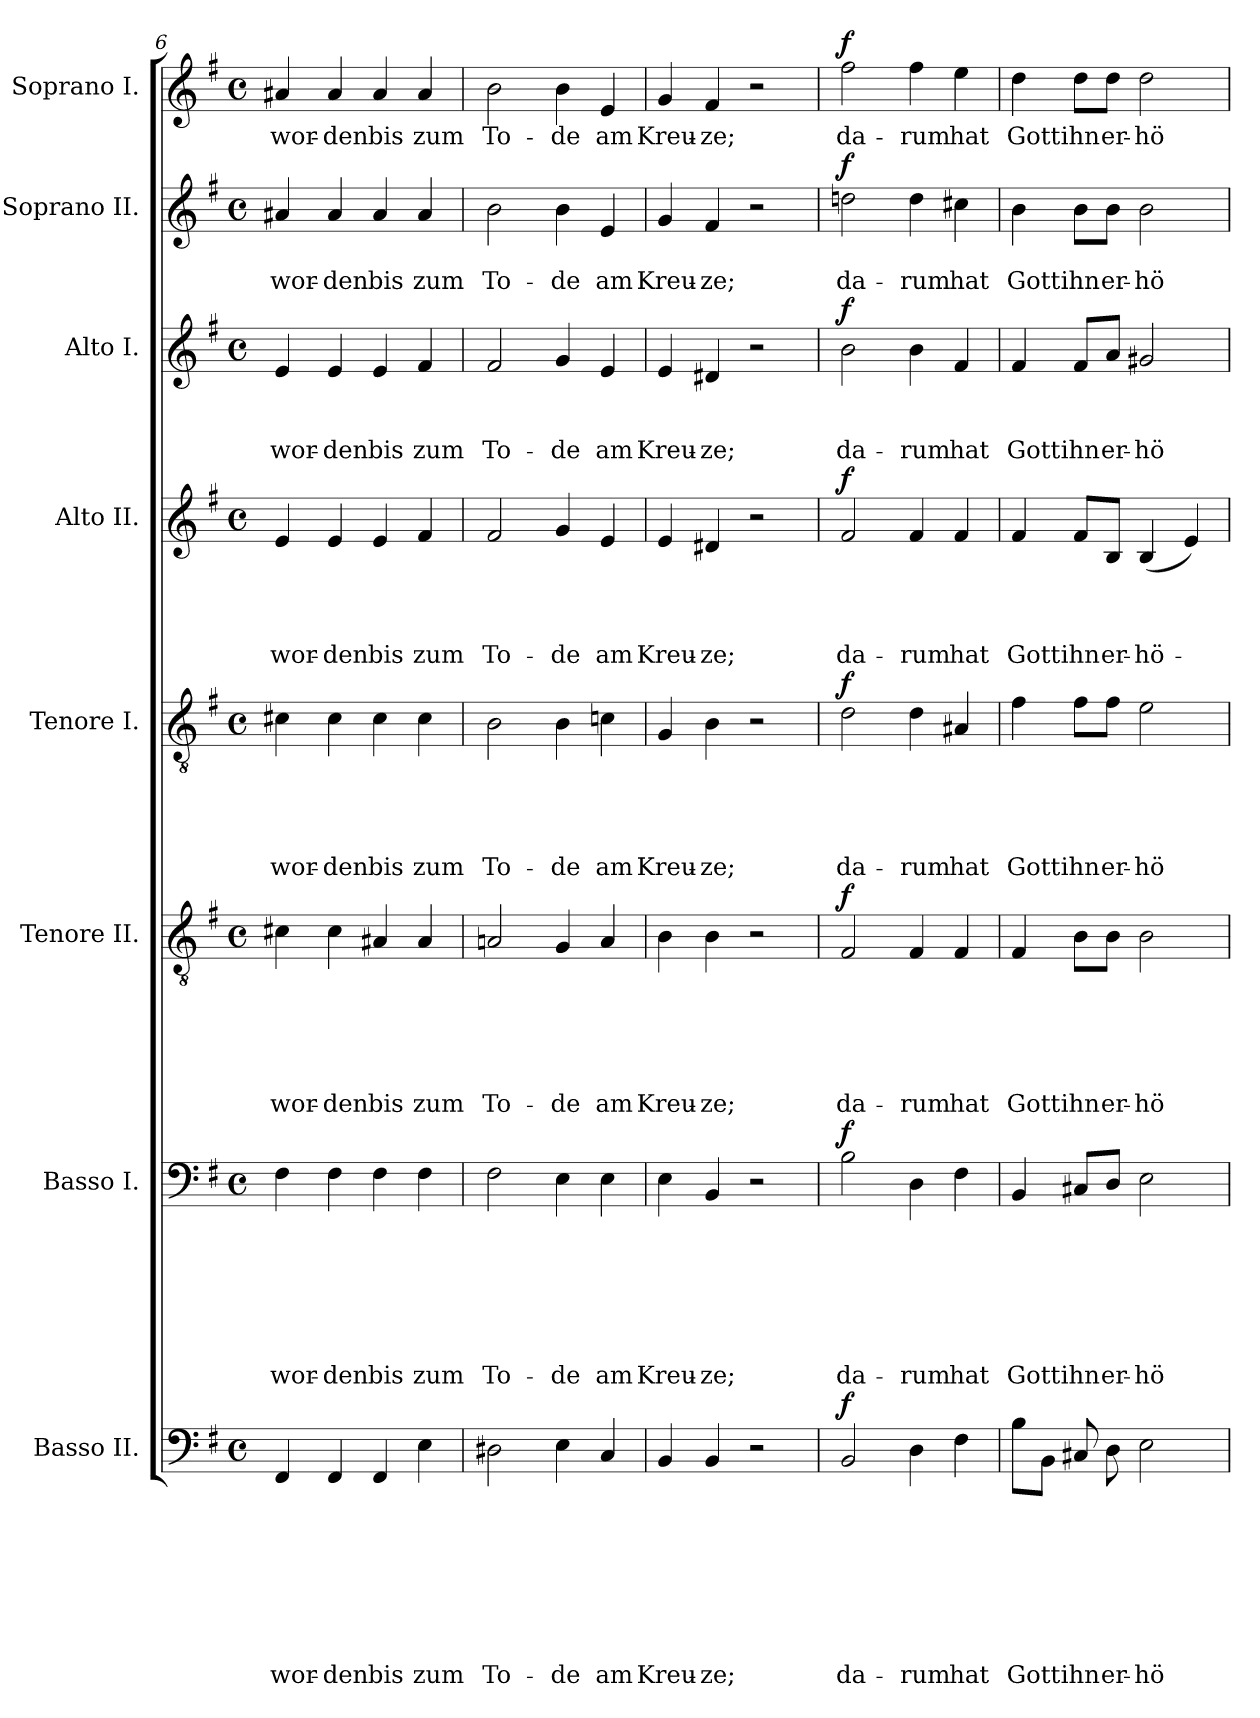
**kern	**text	**text	**text	**text	**text	**text	**text	**text	**dynam	**kern	**text	**text	**text	**text	**text	**text	**text	**dynam	**kern	**text	**text	**text	**text	**text	**text	**dynam	**kern	**text	**text	**text	**text	**text	**dynam	**kern	**text	**text	**text	**text	**dynam	**kern	**text	**text	**text	**dynam	**kern	**text	**text	**dynam	**kern	**text	**dynam
*part8	*part8	*part8	*part8	*part8	*part8	*part8	*part8	*part8	*part8	*part7	*part7	*part7	*part7	*part7	*part7	*part7	*part7	*part7	*part6	*part6	*part6	*part6	*part6	*part6	*part6	*part6	*part5	*part5	*part5	*part5	*part5	*part5	*part5	*part4	*part4	*part4	*part4	*part4	*part4	*part3	*part3	*part3	*part3	*part3	*part2	*part2	*part2	*part2	*part1	*part1	*part1
*staff8	*staff8	*staff8	*staff8	*staff8	*staff8	*staff8	*staff8	*staff8	*staff8	*staff7	*staff7	*staff7	*staff7	*staff7	*staff7	*staff7	*staff7	*staff7	*staff6	*staff6	*staff6	*staff6	*staff6	*staff6	*staff6	*staff6	*staff5	*staff5	*staff5	*staff5	*staff5	*staff5	*staff5	*staff4	*staff4	*staff4	*staff4	*staff4	*staff4	*staff3	*staff3	*staff3	*staff3	*staff3	*staff2	*staff2	*staff2	*staff2	*staff1	*staff1	*staff1
*I"Basso II.	*	*	*	*	*	*	*	*	*	*I"Basso I.	*	*	*	*	*	*	*	*	*I"Tenore II.	*	*	*	*	*	*	*	*I"Tenore I.	*	*	*	*	*	*	*I"Alto II.	*	*	*	*	*	*I"Alto I.	*	*	*	*	*I"Soprano II.	*	*	*	*I"Soprano I.	*	*
!!LO:PB:g=z
*clefF4	*	*	*	*	*	*	*	*	*	*clefF4	*	*	*	*	*	*	*	*	*clefGv2	*	*	*	*	*	*	*	*clefGv2	*	*	*	*	*	*	*clefG2	*	*	*	*	*	*clefG2	*	*	*	*	*clefG2	*	*	*	*clefG2	*	*
*k[f#]	*	*	*	*	*	*	*	*	*	*k[f#]	*	*	*	*	*	*	*	*	*k[f#]	*	*	*	*	*	*	*	*k[f#]	*	*	*	*	*	*	*k[f#]	*	*	*	*	*	*k[f#]	*	*	*	*	*k[f#]	*	*	*	*k[f#]	*	*
*G:	*	*	*	*	*	*	*	*	*	*G:	*	*	*	*	*	*	*	*	*G:	*	*	*	*	*	*	*	*G:	*	*	*	*	*	*	*G:	*	*	*	*	*	*G:	*	*	*	*	*G:	*	*	*	*G:	*	*
*M4/4	*	*	*	*	*	*	*	*	*	*M4/4	*	*	*	*	*	*	*	*	*M4/4	*	*	*	*	*	*	*	*M4/4	*	*	*	*	*	*	*M4/4	*	*	*	*	*	*M4/4	*	*	*	*	*M4/4	*	*	*	*M4/4	*	*
*met(c)	*	*	*	*	*	*	*	*	*	*met(c)	*	*	*	*	*	*	*	*	*met(c)	*	*	*	*	*	*	*	*met(c)	*	*	*	*	*	*	*met(c)	*	*	*	*	*	*met(c)	*	*	*	*	*met(c)	*	*	*	*met(c)	*	*
=6	=6	=6	=6	=6	=6	=6	=6	=6	=6	=6	=6	=6	=6	=6	=6	=6	=6	=6	=6	=6	=6	=6	=6	=6	=6	=6	=6	=6	=6	=6	=6	=6	=6	=6	=6	=6	=6	=6	=6	=6	=6	=6	=6	=6	=6	=6	=6	=6	=6	=6	=6
!	!	!	!	!	!	!	!	!LO:LY:b	!	!	!	!	!	!	!	!	!LO:LY:b	!	!	!	!	!	!	!	!LO:LY:b	!	!	!	!	!	!	!LO:LY:b	!	!	!	!	!	!LO:LY:b	!	!	!	!	!LO:LY:b	!	!	!	!LO:LY:b	!	!	!LO:LY:b	!
4FF#/	.	.	.	.	.	.	.	-wor-	.	4F#\	.	.	.	.	.	.	-wor-	.	4c#X\	.	.	.	.	.	-wor-	.	4c#X\	.	.	.	.	-wor-	.	4e/	.	.	.	-wor-	.	4e/	.	.	-wor-	.	4a#X/	.	-wor-	.	4a#X/	-wor-	.
!	!	!	!	!	!	!	!	!LO:LY:b	!	!	!	!	!	!	!	!	!LO:LY:b	!	!	!	!	!	!	!	!LO:LY:b	!	!	!	!	!	!	!LO:LY:b	!	!	!	!	!	!LO:LY:b	!	!	!	!	!LO:LY:b	!	!	!	!LO:LY:b	!	!	!LO:LY:b	!
4FF#/	.	.	.	.	.	.	.	-den	.	4F#\	.	.	.	.	.	.	-den	.	4c#\	.	.	.	.	.	-den	.	4c#\	.	.	.	.	-den	.	4e/	.	.	.	-den	.	4e/	.	.	-den	.	4a#/	.	-den	.	4a#/	-den	.
!	!	!	!	!	!	!	!	!LO:LY:b	!	!	!	!	!	!	!	!	!LO:LY:b	!	!	!	!	!	!	!	!LO:LY:b	!	!	!	!	!	!	!LO:LY:b	!	!	!	!	!	!LO:LY:b	!	!	!	!	!LO:LY:b	!	!	!	!LO:LY:b	!	!	!LO:LY:b	!
4FF#/	.	.	.	.	.	.	.	bis	.	4F#\	.	.	.	.	.	.	bis	.	4A#X/	.	.	.	.	.	bis	.	4c#\	.	.	.	.	bis	.	4e/	.	.	.	bis	.	4e/	.	.	bis	.	4a#/	.	bis	.	4a#/	bis	.
!	!	!	!	!	!	!	!	!LO:LY:b	!	!	!	!	!	!	!	!	!LO:LY:b	!	!	!	!	!	!	!	!LO:LY:b	!	!	!	!	!	!	!LO:LY:b	!	!	!	!	!	!LO:LY:b	!	!	!	!	!LO:LY:b	!	!	!	!LO:LY:b	!	!	!LO:LY:b	!
4E\	.	.	.	.	.	.	.	zum	.	4F#\	.	.	.	.	.	.	zum	.	4A#/	.	.	.	.	.	zum	.	4c#\	.	.	.	.	zum	.	4f#/	.	.	.	zum	.	4f#/	.	.	zum	.	4a#/	.	zum	.	4a#/	zum	.
=7!	=7!	=7!	=7!	=7!	=7!	=7!	=7!	=7!	=7!	=7!	=7!	=7!	=7!	=7!	=7!	=7!	=7!	=7!	=7!	=7!	=7!	=7!	=7!	=7!	=7!	=7!	=7!	=7!	=7!	=7!	=7!	=7!	=7!	=7!	=7!	=7!	=7!	=7!	=7!	=7!	=7!	=7!	=7!	=7!	=7!	=7!	=7!	=7!	=7!	=7!	=7!
!	!	!	!	!	!	!	!	!LO:LY:b	!	!	!	!	!	!	!	!	!LO:LY:b	!	!	!	!	!	!	!	!LO:LY:b	!	!	!	!	!	!	!LO:LY:b	!	!	!	!	!	!LO:LY:b	!	!	!	!	!LO:LY:b	!	!	!	!LO:LY:b	!	!	!LO:LY:b	!
2D#X\	.	.	.	.	.	.	.	To-	.	2F#\	.	.	.	.	.	.	To-	.	2An/	.	.	.	.	.	To-	.	2B\	.	.	.	.	To-	.	2f#/	.	.	.	To-	.	2f#/	.	.	To-	.	2b\	.	To-	.	2b\	To-	.
!	!	!	!	!	!	!	!	!LO:LY:b	!	!	!	!	!	!	!	!	!LO:LY:b	!	!	!	!	!	!	!	!LO:LY:b	!	!	!	!	!	!	!LO:LY:b	!	!	!	!	!	!LO:LY:b	!	!	!	!	!LO:LY:b	!	!	!	!LO:LY:b	!	!	!LO:LY:b	!
4E\	.	.	.	.	.	.	.	-de	.	4E\	.	.	.	.	.	.	-de	.	4G/	.	.	.	.	.	-de	.	4B\	.	.	.	.	-de	.	4g/	.	.	.	-de	.	4g/	.	.	-de	.	4b\	.	-de	.	4b\	-de	.
!	!	!	!	!	!	!	!	!LO:LY:b	!	!	!	!	!	!	!	!	!LO:LY:b	!	!	!	!	!	!	!	!LO:LY:b	!	!	!	!	!	!	!LO:LY:b	!	!	!	!	!	!LO:LY:b	!	!	!	!	!LO:LY:b	!	!	!	!LO:LY:b	!	!	!LO:LY:b	!
4C/	.	.	.	.	.	.	.	am	.	4E\	.	.	.	.	.	.	am	.	4A/	.	.	.	.	.	am	.	4cn\	.	.	.	.	am	.	4e/	.	.	.	am	.	4e/	.	.	am	.	4e/	.	am	.	4e/	am	.
=8!	=8!	=8!	=8!	=8!	=8!	=8!	=8!	=8!	=8!	=8!	=8!	=8!	=8!	=8!	=8!	=8!	=8!	=8!	=8!	=8!	=8!	=8!	=8!	=8!	=8!	=8!	=8!	=8!	=8!	=8!	=8!	=8!	=8!	=8!	=8!	=8!	=8!	=8!	=8!	=8!	=8!	=8!	=8!	=8!	=8!	=8!	=8!	=8!	=8!	=8!	=8!
!	!	!	!	!	!	!	!	!LO:LY:b	!	!	!	!	!	!	!	!	!LO:LY:b	!	!	!	!	!	!	!	!LO:LY:b	!	!	!	!	!	!	!LO:LY:b	!	!	!	!	!	!LO:LY:b	!	!	!	!	!LO:LY:b	!	!	!	!LO:LY:b	!	!	!LO:LY:b	!
4BB/	.	.	.	.	.	.	.	Kreu-	.	4E\	.	.	.	.	.	.	Kreu-	.	4B\	.	.	.	.	.	Kreu-	.	4G/	.	.	.	.	Kreu-	.	4e/	.	.	.	Kreu-	.	4e/	.	.	Kreu-	.	4g/	.	Kreu-	.	4g/	Kreu-	.
!	!	!	!	!	!	!	!	!LO:LY:b	!	!	!	!	!	!	!	!	!LO:LY:b	!	!	!	!	!	!	!	!LO:LY:b	!	!	!	!	!	!	!LO:LY:b	!	!	!	!	!	!LO:LY:b	!	!	!	!	!LO:LY:b	!	!	!	!LO:LY:b	!	!	!LO:LY:b	!
4BB/	.	.	.	.	.	.	.	-ze;	.	4BB/	.	.	.	.	.	.	-ze;	.	4B\	.	.	.	.	.	-ze;	.	4B\	.	.	.	.	-ze;	.	4d#X/	.	.	.	-ze;	.	4d#X/	.	.	-ze;	.	4f#/	.	-ze;	.	4f#/	-ze;	.
2r	.	.	.	.	.	.	.	.	.	2r	.	.	.	.	.	.	.	.	2r	.	.	.	.	.	.	.	2r	.	.	.	.	.	.	2r	.	.	.	.	.	2r	.	.	.	.	2r	.	.	.	2r	.	.
=9!	=9!	=9!	=9!	=9!	=9!	=9!	=9!	=9!	=9!	=9!	=9!	=9!	=9!	=9!	=9!	=9!	=9!	=9!	=9!	=9!	=9!	=9!	=9!	=9!	=9!	=9!	=9!	=9!	=9!	=9!	=9!	=9!	=9!	=9!	=9!	=9!	=9!	=9!	=9!	=9!	=9!	=9!	=9!	=9!	=9!	=9!	=9!	=9!	=9!	=9!	=9!
!	!	!	!	!	!	!	!	!LO:LY:b	!LO:DY:a	!	!	!	!	!	!	!	!LO:LY:b	!LO:DY:a	!	!	!	!	!	!	!LO:LY:b	!LO:DY:a	!	!	!	!	!	!LO:LY:b	!LO:DY:a	!	!	!	!	!LO:LY:b	!LO:DY:a	!	!	!	!LO:LY:b	!LO:DY:a	!	!	!LO:LY:b	!LO:DY:a	!	!LO:LY:b	!LO:DY:a
2BB/	.	.	.	.	.	.	.	da-	f	2B\	.	.	.	.	.	.	da-	f	2F#/	.	.	.	.	.	da-	f	2d\	.	.	.	.	da-	f	2f#/	.	.	.	da-	f	2b\	.	.	da-	f	2ddn\	.	da-	f	2ff#\	da-	f
!	!	!	!	!	!	!	!	!LO:LY:b	!	!	!	!	!	!	!	!	!LO:LY:b	!	!	!	!	!	!	!	!LO:LY:b	!	!	!	!	!	!	!LO:LY:b	!	!	!	!	!	!LO:LY:b	!	!	!	!	!LO:LY:b	!	!	!	!LO:LY:b	!	!	!LO:LY:b	!
4D\	.	.	.	.	.	.	.	-rum	.	4D\	.	.	.	.	.	.	-rum	.	4F#/	.	.	.	.	.	-rum	.	4d\	.	.	.	.	-rum	.	4f#/	.	.	.	-rum	.	4b\	.	.	-rum	.	4dd\	.	-rum	.	4ff#\	-rum	.
!	!	!	!	!	!	!	!	!LO:LY:b	!	!	!	!	!	!	!	!	!LO:LY:b	!	!	!	!	!	!	!	!LO:LY:b	!	!	!	!	!	!	!LO:LY:b	!	!	!	!	!	!LO:LY:b	!	!	!	!	!LO:LY:b	!	!	!	!LO:LY:b	!	!	!LO:LY:b	!
4F#\	.	.	.	.	.	.	.	hat	.	4F#\	.	.	.	.	.	.	hat	.	4F#/	.	.	.	.	.	hat	.	4A#X/	.	.	.	.	hat	.	4f#/	.	.	.	hat	.	4f#/	.	.	hat	.	4cc#X\	.	hat	.	4ee\	hat	.
=10!	=10!	=10!	=10!	=10!	=10!	=10!	=10!	=10!	=10!	=10!	=10!	=10!	=10!	=10!	=10!	=10!	=10!	=10!	=10!	=10!	=10!	=10!	=10!	=10!	=10!	=10!	=10!	=10!	=10!	=10!	=10!	=10!	=10!	=10!	=10!	=10!	=10!	=10!	=10!	=10!	=10!	=10!	=10!	=10!	=10!	=10!	=10!	=10!	=10!	=10!	=10!
!	!	!	!	!	!	!	!	!LO:LY:b	!	!	!	!	!	!	!	!	!LO:LY:b	!	!	!	!	!	!	!	!LO:LY:b	!	!	!	!	!	!	!LO:LY:b	!	!	!	!	!	!LO:LY:b	!	!	!	!	!LO:LY:b	!	!	!	!LO:LY:b	!	!	!LO:LY:b	!
8B\L	.	.	.	.	.	.	.	Gott	.	4BB/	.	.	.	.	.	.	Gott	.	4F#/	.	.	.	.	.	Gott	.	4f#\	.	.	.	.	Gott	.	4f#/	.	.	.	Gott	.	4f#/	.	.	Gott	.	4b\	.	Gott	.	4dd\	Gott	.
8BB\J	.	.	.	.	.	.	.	.	.	.	.	.	.	.	.	.	.	.	.	.	.	.	.	.	.	.	.	.	.	.	.	.	.	.	.	.	.	.	.	.	.	.	.	.	.	.	.	.	.	.	.
!	!	!	!	!	!	!	!	!LO:LY:b	!	!	!	!	!	!	!	!	!LO:LY:b	!	!	!	!	!	!	!	!LO:LY:b	!	!	!	!	!	!	!LO:LY:b	!	!	!	!	!	!LO:LY:b	!	!	!	!	!LO:LY:b	!	!	!	!LO:LY:b	!	!	!LO:LY:b	!
8C#X/	.	.	.	.	.	.	.	ihn	.	8C#X/L	.	.	.	.	.	.	ihn	.	8B\L	.	.	.	.	.	ihn	.	8f#\L	.	.	.	.	ihn	.	8f#/L	.	.	.	ihn	.	8f#/L	.	.	ihn	.	8b\L	.	ihn	.	8dd\L	ihn	.
!	!	!	!	!	!	!	!	!LO:LY:b	!	!	!	!	!	!	!	!	!LO:LY:b	!	!	!	!	!	!	!	!LO:LY:b	!	!	!	!	!	!	!LO:LY:b	!	!	!	!	!	!LO:LY:b	!	!	!	!	!LO:LY:b	!	!	!	!LO:LY:b	!	!	!LO:LY:b	!
8D\	.	.	.	.	.	.	.	er-	.	8D/J	.	.	.	.	.	.	er-	.	8B\J	.	.	.	.	.	er-	.	8f#\J	.	.	.	.	er-	.	8B/J	.	.	.	er-	.	8a/J	.	.	er-	.	8b\J	.	er-	.	8dd\J	er-	.
!	!	!	!	!	!	!	!	!LO:LY:b	!	!	!	!	!	!	!	!	!LO:LY:b	!	!	!	!	!	!	!	!LO:LY:b	!	!	!	!	!	!	!LO:LY:b	!	!	!	!	!	!LO:LY:b	!	!	!	!	!LO:LY:b	!	!	!	!LO:LY:b	!	!	!LO:LY:b	!
2E\	.	.	.	.	.	.	.	-hö-	.	2E\	.	.	.	.	.	.	-hö-	.	2B\	.	.	.	.	.	-hö-	.	2e\	.	.	.	.	-hö-	.	(<4B/	.	.	.	-hö-	.	2g#X/	.	.	-hö-	.	2b\	.	-hö-	.	2dd\	-hö-	.
.	.	.	.	.	.	.	.	.	.	.	.	.	.	.	.	.	.	.	.	.	.	.	.	.	.	.	.	.	.	.	.	.	.	4e/)	.	.	.	.	.	.	.	.	.	.	.	.	.	.	.	.	.
=!	=!	=!	=!	=!	=!	=!	=!	=!	=!	=!	=!	=!	=!	=!	=!	=!	=!	=!	=!	=!	=!	=!	=!	=!	=!	=!	=!	=!	=!	=!	=!	=!	=!	=!	=!	=!	=!	=!	=!	=!	=!	=!	=!	=!	=!	=!	=!	=!	=!	=!	=!
*-	*-	*-	*-	*-	*-	*-	*-	*-	*-	*-	*-	*-	*-	*-	*-	*-	*-	*-	*-	*-	*-	*-	*-	*-	*-	*-	*-	*-	*-	*-	*-	*-	*-	*-	*-	*-	*-	*-	*-	*-	*-	*-	*-	*-	*-	*-	*-	*-	*-	*-	*-
